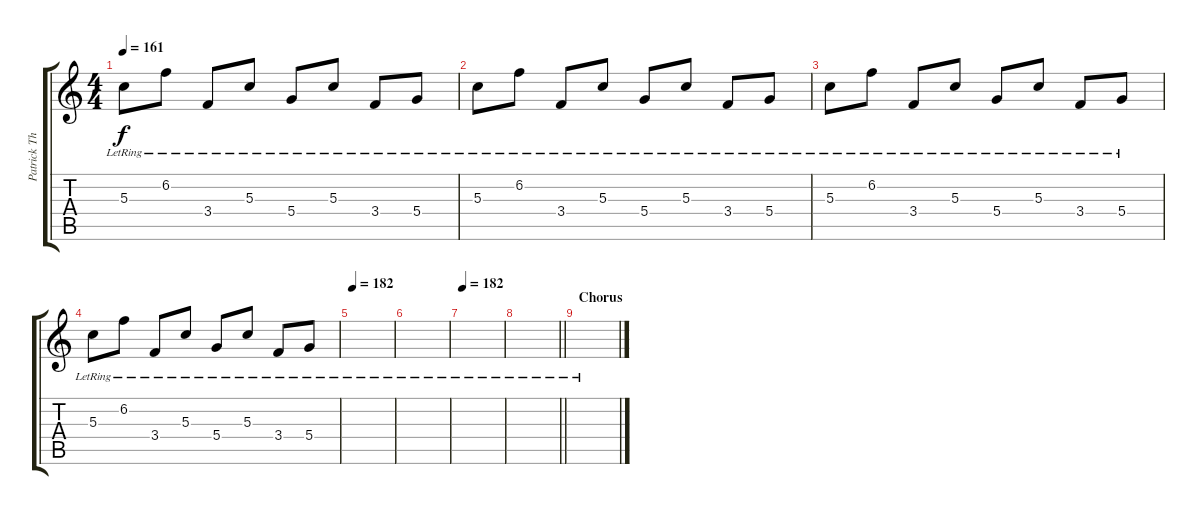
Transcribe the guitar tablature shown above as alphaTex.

\track ("Patrick Thompson - Guitar" "Patrick Th") {instrument electricguitarclean}
\staff {score tabs}
\tuning (E4 B3 G3 D3 A2 E2) {hide}
\ts (4 4)
\tempo 161
\clef g2
\ks c
5.3{lr}.8{dy f} 6.2{lr}.8 3.4{lr}.8 5.3{lr}.8 5.4{lr}.8 5.3{lr}.8 3.4{lr}.8 5.4{lr}.8 |
5.3{lr}.8 6.2{lr}.8 3.4{lr}.8 5.3{lr}.8 5.4{lr}.8 5.3{lr}.8 3.4{lr}.8 5.4{lr}.8 |
5.3{lr}.8 6.2{lr}.8 3.4{lr}.8 5.3{lr}.8 5.4{lr}.8 5.3{lr}.8 3.4{lr}.8 5.4{lr}.8 |
5.3{lr}.8 6.2{lr}.8 3.4{lr}.8 5.3{lr}.8 5.4{lr}.8 5.3{lr}.8 3.4{lr}.8 5.4{lr}.8 |
\tempo 182
|
|
\tempo 182
|
\barLineRight lightlight
|
\section ("" "Chorus")
